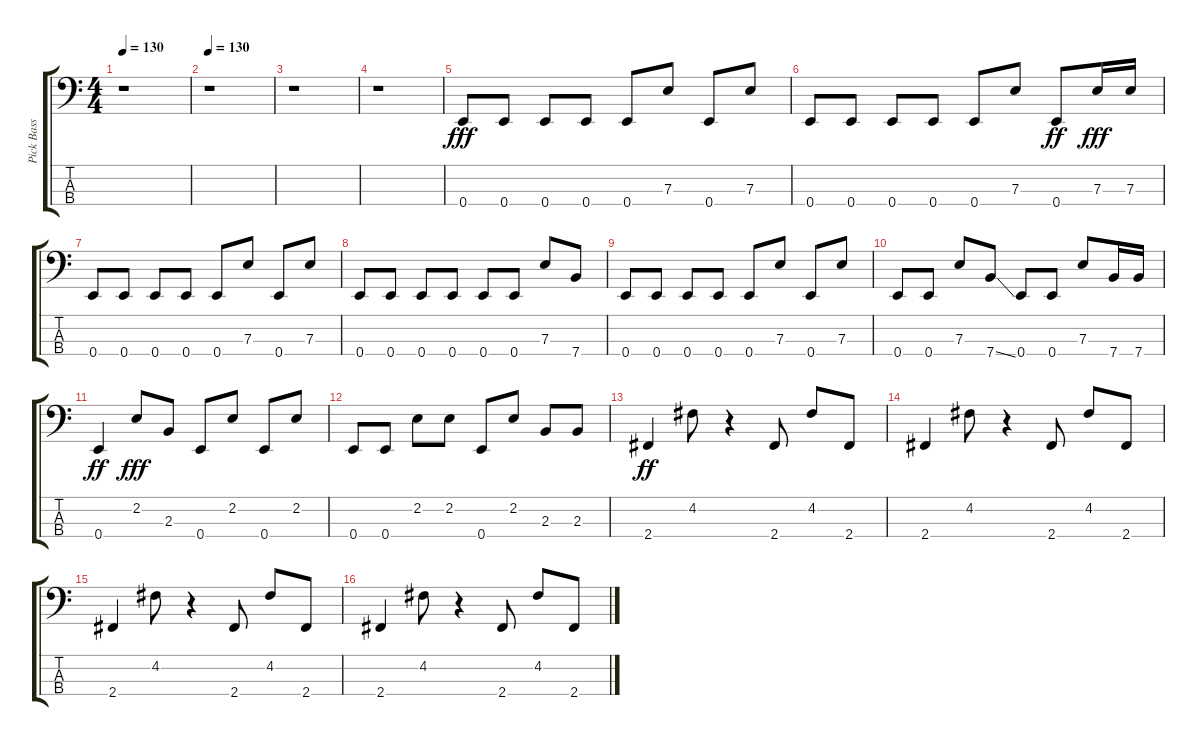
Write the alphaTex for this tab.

\track ("Pick Bass" "Pick Bass") {instrument electricbasspick}
\staff {score tabs}
\tuning (G2 D2 A1 E1) {hide}
\ts (4 4)
\tempo 130
\clef f4
\ks c
r.1{dy fff instrument electricbasspick} |
\tempo 130
r.1 |
r.1 |
r.1 |
0.4.8 0.4.8 0.4.8 0.4.8 0.4.8 7.3.8 0.4.8 7.3.8 |
0.4.8 0.4.8 0.4.8 0.4.8 0.4.8 7.3.8 0.4.8{dy ff} 7.3.16{dy fff} 7.3.16 |
0.4.8 0.4.8 0.4.8 0.4.8 0.4.8 7.3.8 0.4.8 7.3.8 |
0.4.8 0.4.8 0.4.8 0.4.8 0.4.8 0.4.8 7.3.8 7.4.8 |
0.4.8 0.4.8 0.4.8 0.4.8 0.4.8 7.3.8 0.4.8 7.3.8 |
0.4.8 0.4.8 7.3.8 7.4{ss}.8 0.4.8 0.4.8 7.3.8 7.4.16 7.4.16 |
0.4.4{dy ff} 2.2.8{dy fff} 2.3.8 0.4.8 2.2.8 0.4.8 2.2.8 |
0.4.8 0.4.8 2.2.8 2.2.8 0.4.8 2.2.8 2.3.8 2.3.8 |
2.4.4{dy ff} 4.2.8 r.4 2.4.8 4.2.8 2.4.8 |
2.4.4 4.2.8 r.4 2.4.8 4.2.8 2.4.8 |
2.4.4 4.2.8 r.4 2.4.8 4.2.8 2.4.8 |
2.4.4 4.2.8 r.4 2.4.8 4.2.8 2.4.8
